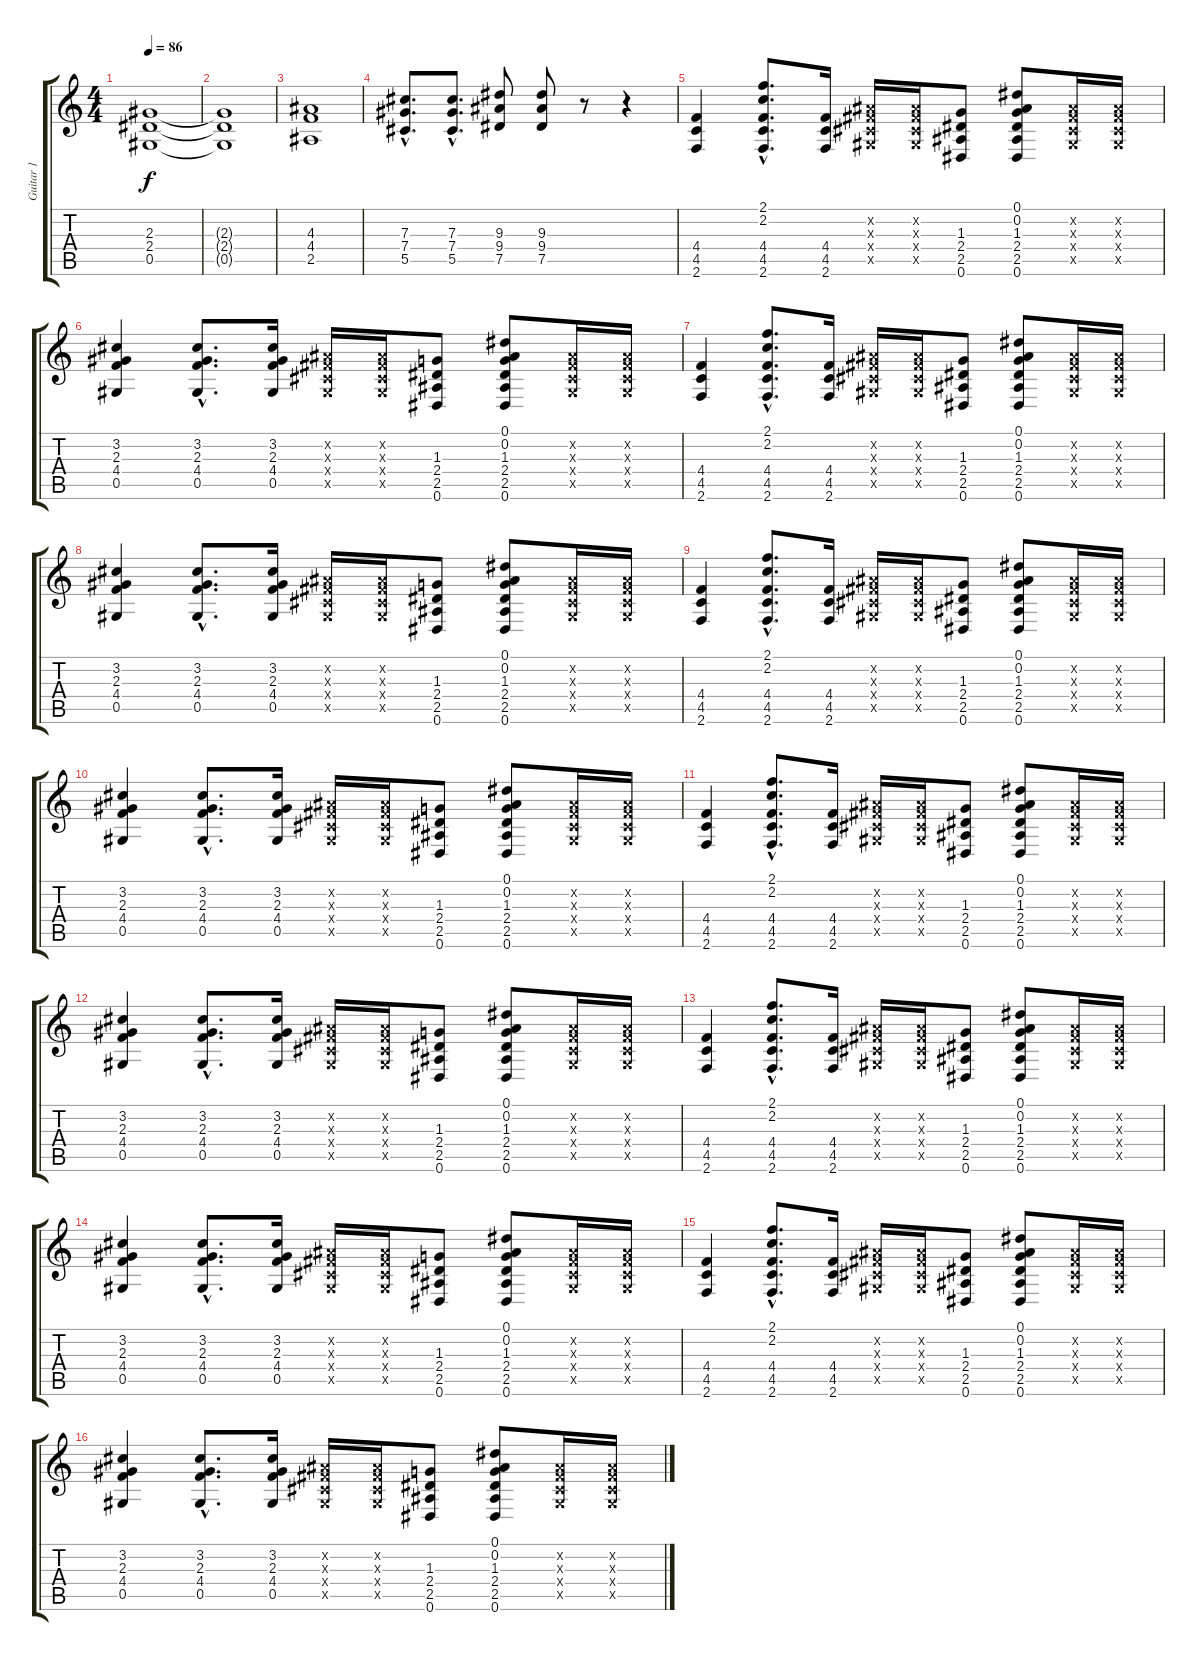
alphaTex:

\track ("Guitar 1" "Guitar 1") {instrument overdrivenguitar}
\staff {score tabs}
\tuning (Eb4 Bb3 Gb3 Db3 Ab2 Eb2) {hide}
\ts (4 4)
\tempo 86
\clef g2
\ks c
(2.3 2.4 0.5).1{dy f} |
(2.3{t} 2.4{t} 0.5{t}).1 |
(4.3 4.4 2.5).1 |
(7.3{hac} 7.4{hac} 5.5{hac}).8{d} (7.3{hac} 7.4{hac} 5.5{hac}).8{d} (9.3 9.4 7.5).8 (9.3 9.4 7.5).8 r.8 r.4 |
(4.4 4.5 2.6).4 (2.1{hac} 2.2{hac} 4.4{hac} 4.5{hac} 2.6{hac}).8{d} (4.4 4.5 2.6).16 (0.2{x} 0.3{x} 0.4{x} 0.5{x}).16 (0.2{x} 0.3{x} 0.4{x} 0.5{x}).16 (1.3 2.4 2.5 0.6).8 (0.1 0.2 1.3 2.4 2.5 0.6).8 (0.2{x} 0.3{x} 0.4{x} 0.5{x}).16 (0.2{x} 0.3{x} 0.4{x} 0.5{x}).16 |
(3.2 2.3 4.4 0.5).4 (3.2{hac} 2.3{hac} 4.4{hac} 0.5{hac}).8{d} (3.2 2.3 4.4 0.5).16 (0.2{x} 0.3{x} 0.4{x} 0.5{x}).16 (0.2{x} 0.3{x} 0.4{x} 0.5{x}).16 (1.3 2.4 2.5 0.6).8 (0.1 0.2 1.3 2.4 2.5 0.6).8 (0.2{x} 0.3{x} 0.4{x} 0.5{x}).16 (0.2{x} 0.3{x} 0.4{x} 0.5{x}).16 |
(4.4 4.5 2.6).4 (2.1{hac} 2.2{hac} 4.4{hac} 4.5{hac} 2.6{hac}).8{d} (4.4 4.5 2.6).16 (0.2{x} 0.3{x} 0.4{x} 0.5{x}).16 (0.2{x} 0.3{x} 0.4{x} 0.5{x}).16 (1.3 2.4 2.5 0.6).8 (0.1 0.2 1.3 2.4 2.5 0.6).8 (0.2{x} 0.3{x} 0.4{x} 0.5{x}).16 (0.2{x} 0.3{x} 0.4{x} 0.5{x}).16 |
(3.2 2.3 4.4 0.5).4 (3.2{hac} 2.3{hac} 4.4{hac} 0.5{hac}).8{d} (3.2 2.3 4.4 0.5).16 (0.2{x} 0.3{x} 0.4{x} 0.5{x}).16 (0.2{x} 0.3{x} 0.4{x} 0.5{x}).16 (1.3 2.4 2.5 0.6).8 (0.1 0.2 1.3 2.4 2.5 0.6).8 (0.2{x} 0.3{x} 0.4{x} 0.5{x}).16 (0.2{x} 0.3{x} 0.4{x} 0.5{x}).16 |
(4.4 4.5 2.6).4 (2.1{hac} 2.2{hac} 4.4{hac} 4.5{hac} 2.6{hac}).8{d} (4.4 4.5 2.6).16 (0.2{x} 0.3{x} 0.4{x} 0.5{x}).16 (0.2{x} 0.3{x} 0.4{x} 0.5{x}).16 (1.3 2.4 2.5 0.6).8 (0.1 0.2 1.3 2.4 2.5 0.6).8 (0.2{x} 0.3{x} 0.4{x} 0.5{x}).16 (0.2{x} 0.3{x} 0.4{x} 0.5{x}).16 |
(3.2 2.3 4.4 0.5).4 (3.2{hac} 2.3{hac} 4.4{hac} 0.5{hac}).8{d} (3.2 2.3 4.4 0.5).16 (0.2{x} 0.3{x} 0.4{x} 0.5{x}).16 (0.2{x} 0.3{x} 0.4{x} 0.5{x}).16 (1.3 2.4 2.5 0.6).8 (0.1 0.2 1.3 2.4 2.5 0.6).8 (0.2{x} 0.3{x} 0.4{x} 0.5{x}).16 (0.2{x} 0.3{x} 0.4{x} 0.5{x}).16 |
(4.4 4.5 2.6).4 (2.1{hac} 2.2{hac} 4.4{hac} 4.5{hac} 2.6{hac}).8{d} (4.4 4.5 2.6).16 (0.2{x} 0.3{x} 0.4{x} 0.5{x}).16 (0.2{x} 0.3{x} 0.4{x} 0.5{x}).16 (1.3 2.4 2.5 0.6).8 (0.1 0.2 1.3 2.4 2.5 0.6).8 (0.2{x} 0.3{x} 0.4{x} 0.5{x}).16 (0.2{x} 0.3{x} 0.4{x} 0.5{x}).16 |
(3.2 2.3 4.4 0.5).4 (3.2{hac} 2.3{hac} 4.4{hac} 0.5{hac}).8{d} (3.2 2.3 4.4 0.5).16 (0.2{x} 0.3{x} 0.4{x} 0.5{x}).16 (0.2{x} 0.3{x} 0.4{x} 0.5{x}).16 (1.3 2.4 2.5 0.6).8 (0.1 0.2 1.3 2.4 2.5 0.6).8 (0.2{x} 0.3{x} 0.4{x} 0.5{x}).16 (0.2{x} 0.3{x} 0.4{x} 0.5{x}).16 |
(4.4 4.5 2.6).4 (2.1{hac} 2.2{hac} 4.4{hac} 4.5{hac} 2.6{hac}).8{d} (4.4 4.5 2.6).16 (0.2{x} 0.3{x} 0.4{x} 0.5{x}).16 (0.2{x} 0.3{x} 0.4{x} 0.5{x}).16 (1.3 2.4 2.5 0.6).8 (0.1 0.2 1.3 2.4 2.5 0.6).8 (0.2{x} 0.3{x} 0.4{x} 0.5{x}).16 (0.2{x} 0.3{x} 0.4{x} 0.5{x}).16 |
(3.2 2.3 4.4 0.5).4 (3.2{hac} 2.3{hac} 4.4{hac} 0.5{hac}).8{d} (3.2 2.3 4.4 0.5).16 (0.2{x} 0.3{x} 0.4{x} 0.5{x}).16 (0.2{x} 0.3{x} 0.4{x} 0.5{x}).16 (1.3 2.4 2.5 0.6).8 (0.1 0.2 1.3 2.4 2.5 0.6).8 (0.2{x} 0.3{x} 0.4{x} 0.5{x}).16 (0.2{x} 0.3{x} 0.4{x} 0.5{x}).16 |
(4.4 4.5 2.6).4 (2.1{hac} 2.2{hac} 4.4{hac} 4.5{hac} 2.6{hac}).8{d} (4.4 4.5 2.6).16 (0.2{x} 0.3{x} 0.4{x} 0.5{x}).16 (0.2{x} 0.3{x} 0.4{x} 0.5{x}).16 (1.3 2.4 2.5 0.6).8 (0.1 0.2 1.3 2.4 2.5 0.6).8 (0.2{x} 0.3{x} 0.4{x} 0.5{x}).16 (0.2{x} 0.3{x} 0.4{x} 0.5{x}).16 |
(3.2 2.3 4.4 0.5).4 (3.2{hac} 2.3{hac} 4.4{hac} 0.5{hac}).8{d} (3.2 2.3 4.4 0.5).16 (0.2{x} 0.3{x} 0.4{x} 0.5{x}).16 (0.2{x} 0.3{x} 0.4{x} 0.5{x}).16 (1.3 2.4 2.5 0.6).8 (0.1 0.2 1.3 2.4 2.5 0.6).8 (0.2{x} 0.3{x} 0.4{x} 0.5{x}).16 (0.2{x} 0.3{x} 0.4{x} 0.5{x}).16
